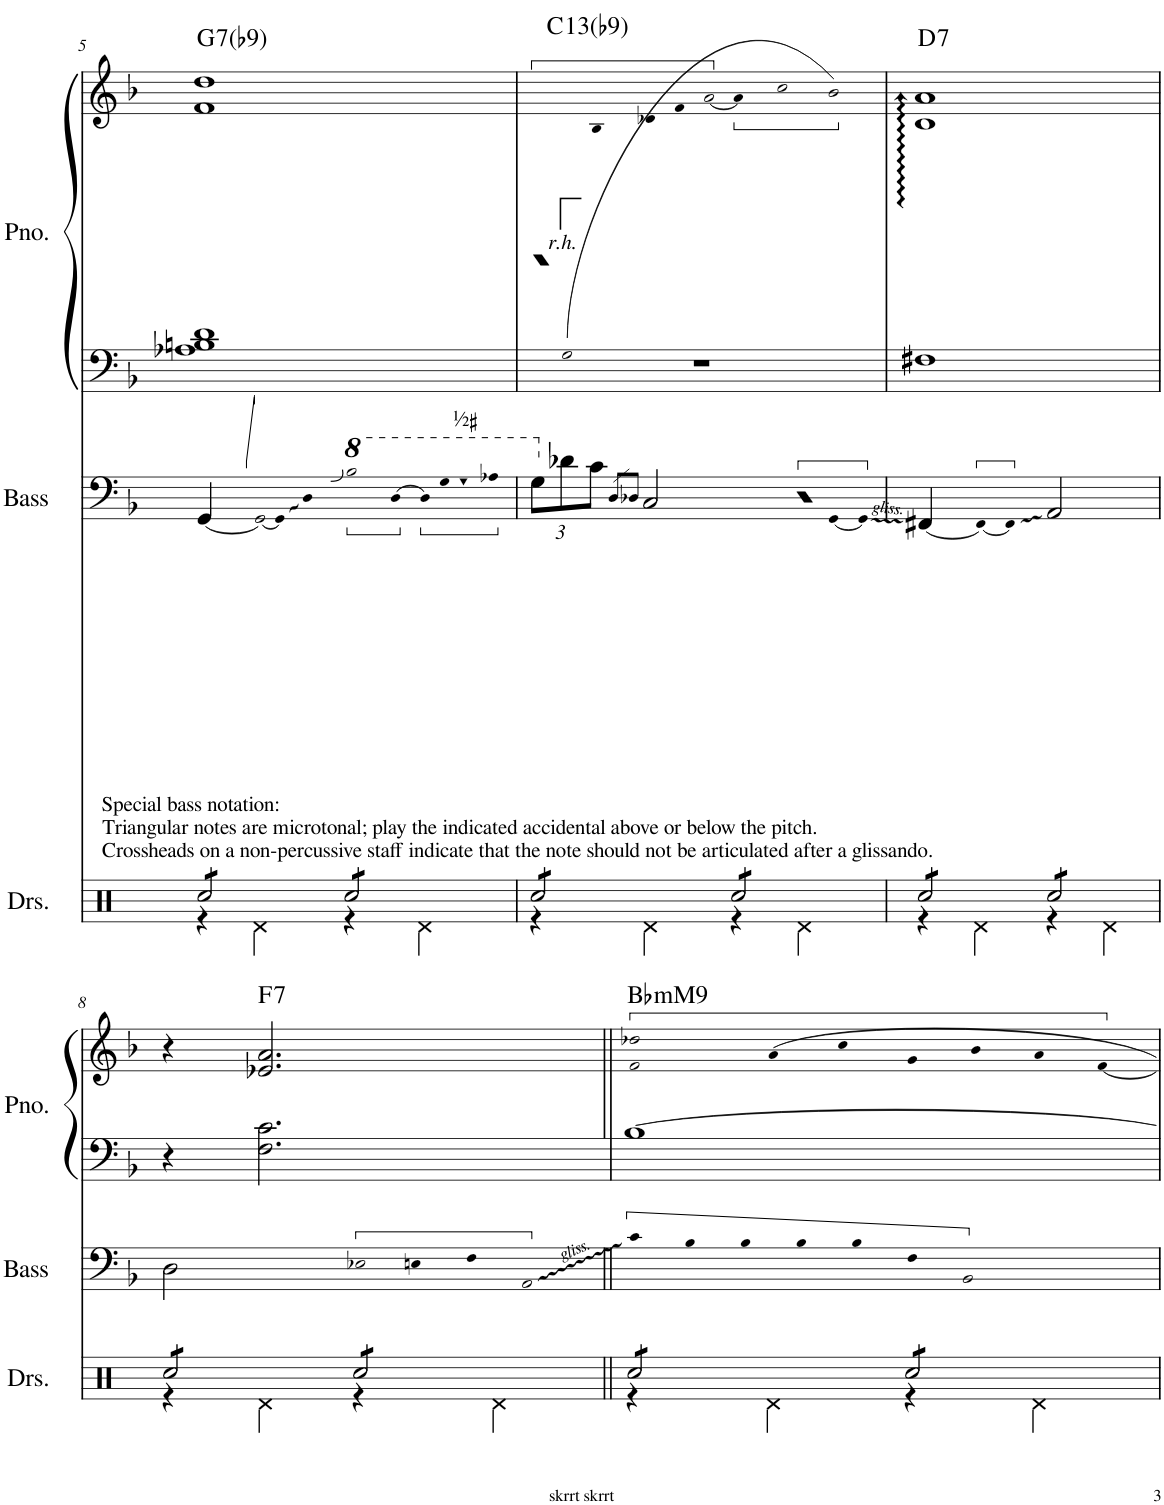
**kern	**kern	**kern	**kern	**harte
*part3	*part2	*part1	*part1	*part1
*staff4	*staff3	*staff2	*staff1	*
*I"Drumset	*I"Acoustic Bass	*I"Piano	*	*
*I'Drs.	*I'Bass	*I'Pno.	*	*
!!LO:PB:g=z
*clefX	*clefF4	*clefF4	*clefG2	*
*	*Trd7c12	*	*	*
*k[]	*k[b-]	*k[b-]	*k[b-]	*
*M4/4	*M4/4	*M4/4	*M4/4	*
=5	=5	=5	=5	=5
*^	*	*	*	*
!	!	!	!	!	!LO:H:kt=7
*tremolo	*	*	*	*	*
8Rcc/L	4r	[4GG/	1A-X 1Bn 1d	1f 1dd	G:7(b9)
8Rcc/	.	.	.	.	.
*	*	*Xtuplet	*	*	*
!	!	!LO:N:head=open	!	!	!
8Rcc/	4Rd\	24GG!_	.	.	.
.	.	24GG!]	.	.	.
.	.	6D!	.	.	.
8Rcc/J	.	.	.	.	.
*	*	*8va	*	*	*
!	!	!LO:N:head=open	!	!	!
8Rcc/L	4r	6b-!	.	.	.
8Rcc/	.	.	.	.	.
.	.	[12d!	.	.	.
8Rcc/	4Rd\	24d!]	.	.	.
.	.	24g!	.	.	.
!	!	!LO:TX:b:t=Special bass notation&colon;	!	!	!
!	!	!LO:TX:b:t=Triangular notes are microtonal; play the indicated accidental above or below the pitch.	!	!	!
!	!	!LO:TX:b:t=Crossheads on a non-percussive staff indicate that the note should not be articulated after a glissando.	!	!	!
!	!	!LO:TX:a:t=½♯	!	!	!
.	.	12g!	.	.	.
8Rcc/J	.	.	.	.	.
.	.	12a-X!	.	.	.
=6	=6	=6	=6	=6	=6
*	*	*tuplet	*	*	*
*	*	*Xbrackettup	*	*Xtuplet	*
*	*	*	*^	*	*
8Rcc/L	4r	12g\L	12ryy	1r	12ryy	.
*	*	*X8va	*	*	*	*
!	!	!	!	!	!LO:TX:b:i:t=r.h.	!
!	!	!	!LO:N:head=open	!	!	!LO:H:kt=13
.	.	12d-X\	12G!	.	12ryy	C:(3,5,b7,b9,11,13)
8Rcc/	.	.	.	.	.	.
.	.	12c\J	6%5ryy	.	12B-!	.
.	.	8qD/L	.	.	.	.
.	.	8qD-X/J	.	.	.	.
8Rcc/	4Rd\	2C/	.	.	12d-X!L	.
.	.	.	.	.	12f!	.
8Rcc/J	.	.	.	.	.	.
!	!	!	!	!	!LO:N:head=open	!
.	.	.	.	.	[12a!J	.
8Rcc/L	4r	.	.	.	6a!]	.
8Rcc/	.	.	.	.	.	.
!	!	!	!	!	!LO:N:head=open	!
.	.	.	.	.	6cc!	.
*	*	*Xtuplet	*	*	*	*
8Rcc/	4Rd\	12ryy	.	.	.	.
!	!	!	!	!	!LO:N:head=open	!
.	.	[12GG!	.	.	6b-!	.
8Rcc/J	.	.	.	.	.	.
.	.	12GG!]	.	.	.	.
*	*	*	*v	*v	*	*
=7	=7	=7	=7	=7	=7
!	!	!	!	!	!LO:H:kt=7
8Rcc/L	4r	[4FF#X/	1F#X	1F#X 1c 1a	D:7
8Rcc/	.	.	.	.	.
8Rcc/	4Rd\	4FF#!_	.	.	.
8Rcc/J	.	.	.	.	.
8Rcc/L	4r	2AA/	.	.	.
8Rcc/	.	.	.	.	.
8Rcc/	4Rd\	.	.	.	.
8Rcc/J	.	.	.	.	.
!!LO:LB:g=z
=8	=8	=8	=8	=8	=8
8Rcc/L	4r	2D\	4r	4r	.
8Rcc/	.	.	.	.	.
!	!	!	!	!	!LO:H:kt=7
8Rcc/	4Rd\	.	2.F\ 2.c\	2.e-X/ 2.a/	F:7
8Rcc/J	.	.	.	.	.
!	!	!LO:N:head=open	!	!	!
8Rcc/L	4r	10E-X!	.	.	.
.	.	10En!	.	.	.
8Rcc/	.	.	.	.	.
!	!	!LO:N:head=solid	!	!	!
.	.	10F!	.	.	.
8Rcc/	4Rd\	.	.	.	.
!	!	!LO:N:head=open	!	!	!
.	.	5AA!	.	.	.
8Rcc/J	.	.	.	.	.
=9||	=9||	=9||	=9||	=9||	=9||
!	!	!	!	!LO:N:n=1:head=open	!
!	!	!	!	!LO:N:n=2:head=open	!LO:H:kt=mM7
8Rcc/L	4r	10c!	[1B-	4f! 4dd-X!	Bb:minmaj7(9)
.	.	10B-!	.	.	.
8Rcc/	.	.	.	.	.
.	.	10B-!	.	.	.
8Rcc/	4Rd\	.	.	8a!L	.
.	.	10B-!	.	.	.
8Rcc/J	.	.	.	8cc!J	.
.	.	10B-!	.	.	.
8Rcc/L	4r	10F!	.	8g!L	.
.	.	5%2BB-!	.	.	.
8Rcc/	.	.	.	8b-!J	.
8Rcc/	4Rd\	.	.	8a!L	.
8Rcc/J	.	.	.	[8f!J	.
*Xtremolo	*	*	*	*	*
*v	*v	*	*	*	*
=	=	=	=	=
*-	*-	*-	*-	*-
